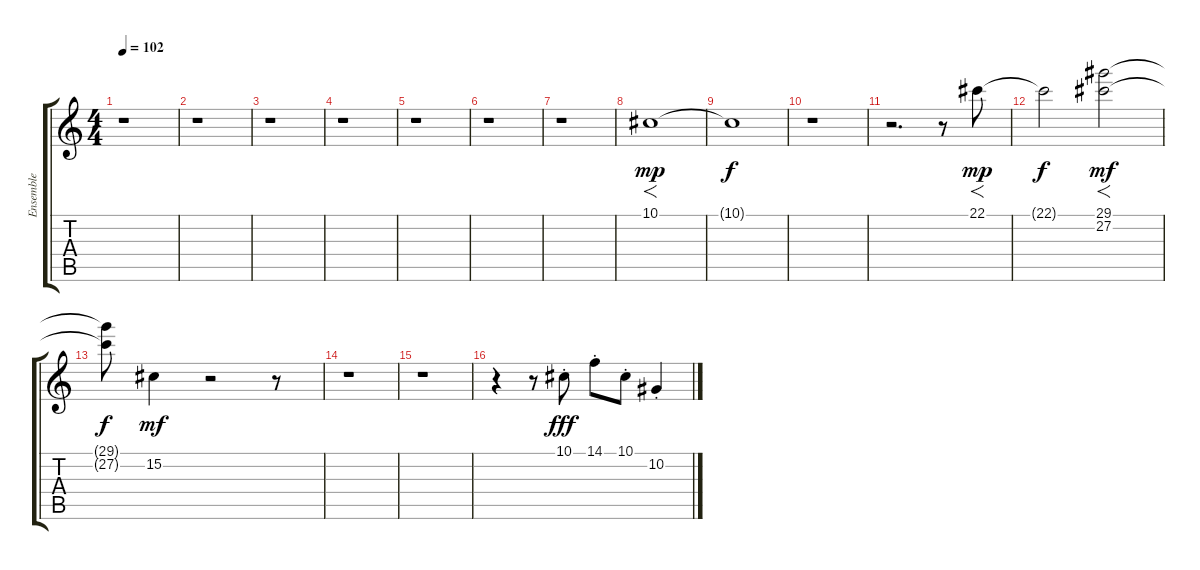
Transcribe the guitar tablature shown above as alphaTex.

\track ("Ensemble" "Ensemble") {instrument violin}
\staff {score tabs}
\tuning (Eb4 Bb3 Gb3 Db3 Ab2 Eb2) {hide}
\ts (4 4)
\tempo 102
\clef g2
\ks c
r.1{dy f} |
r.1 |
r.1 |
r.1 |
r.1 |
r.1 |
r.1 |
10.1.1{f dy mp} |
10.1{t}.1{dy f} |
r.1 |
r.2{d} r.8 22.1.8{f dy mp} |
22.1{t}.2{dy f} (29.1 27.2).2{f dy mf} |
(29.1{t} 27.2{t}).8{dy f} 15.2.4{dy mf} r.2 r.8 |
r.1 |
r.1 |
r.4{balance 10 instrument violin} r.8 10.1{st}.8{dy fff} 14.1{st}.8 10.1{st}.8 10.2{st}.4
